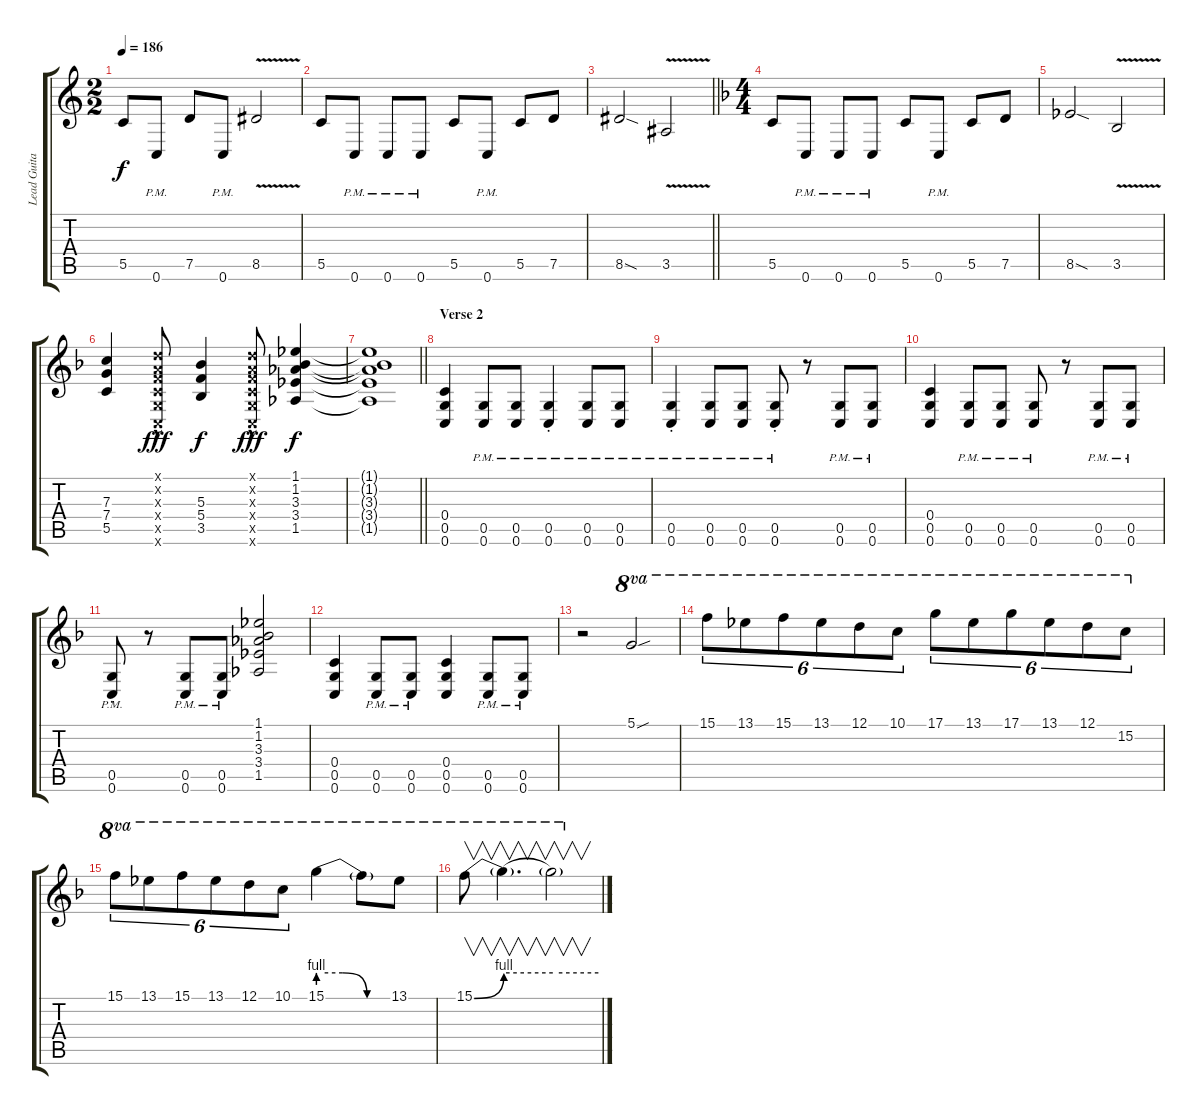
\track ("Lead Guitar" "Lead Guita") {instrument distortionguitar}
\staff {score tabs}
\tuning (D4 A3 F3 C3 G2 C2) {hide}
\ts (2 2)
\tempo 186
\clef g2
\ks c
5.5.8{dy f} 0.6{pm}.8 7.5.8 0.6{pm}.8 8.5{v}.2 |
5.5.8 0.6{pm}.8 0.6{pm}.8 0.6{pm}.8 5.5.8 0.6{pm}.8 5.5.8 7.5.8 |
\barLineRight lightlight
8.5{sod}.2 3.5{v}.2 |
\ts (4 4)
\ks f
5.5.8 0.6{pm}.8 0.6{pm}.8 0.6{pm}.8 5.5.8 0.6{pm}.8 5.5.8 7.5.8 |
8.5{sod}.2 3.5{v}.2 |
(7.3 7.4 5.5).4 (0.1{hac x} 0.2{hac x} 0.3{hac x} 0.4{hac x} 0.5{hac x} 0.6{hac x}).8{dy fff} (5.3 5.4 3.5).4{dy f} (0.1{hac x} 0.2{hac x} 0.3{hac x} 0.4{hac x} 0.5{hac x} 0.6{hac x}).8{dy fff} (1.1 1.2 3.3 3.4 1.5).4{dy f} |
\barLineRight lightlight
(1.1{t} 1.2{t} 3.3{t} 3.4{t} 1.5{t}).1 |
\section ("" "Verse 2")
(0.4 0.5 0.6).4 (0.5{pm} 0.6{pm}).8 (0.5{pm} 0.6{pm}).8 (0.5{pm st} 0.6{pm st}).4 (0.5{pm} 0.6{pm}).8 (0.5{pm} 0.6{pm}).8 |
(0.5{pm st} 0.6{pm st}).4 (0.5{pm} 0.6{pm}).8 (0.5{pm} 0.6{pm}).8 (0.5{pm st} 0.6{pm st}).8 r.8 (0.5{pm} 0.6{pm}).8 (0.5{pm} 0.6{pm}).8 |
(0.4 0.5 0.6).4 (0.5{pm} 0.6{pm}).8 (0.5{pm} 0.6{pm}).8 (0.5{pm} 0.6{pm}).8 r.8 (0.5{pm} 0.6{pm}).8 (0.5{pm} 0.6{pm}).8 |
(0.5{pm st} 0.6{pm st}).8 r.8 (0.5{pm} 0.6{pm}).8 (0.5{pm} 0.6{pm}).8 (1.1 1.2 3.3 3.4 1.5).2 |
(0.4 0.5 0.6).4 (0.5{pm} 0.6{pm}).8 (0.5{pm} 0.6{pm}).8 (0.4 0.5 0.6).4 (0.5{pm} 0.6{pm}).8 (0.5{pm} 0.6{pm}).8 |
r.2 5.1{sou}.2{ot 8va} |
15.1.8{tu (6 4) ot 8va} 13.1.8{tu (6 4) ot 8va} 15.1.8{tu (6 4) ot 8va} 13.1.8{tu (6 4) ot 8va} 12.1.8{tu (6 4) ot 8va} 10.1.8{tu (6 4) ot 8va} 17.1.8{tu (6 4) ot 8va} 13.1.8{tu (6 4) ot 8va} 17.1.8{tu (6 4) ot 8va} 13.1.8{tu (6 4) ot 8va} 12.1.8{tu (6 4) ot 8va} 15.2.8{tu (6 4) ot 8va} |
15.1.8{tu (6 4) ot 8va} 13.1.8{tu (6 4) ot 8va} 15.1.8{tu (6 4) ot 8va} 13.1.8{tu (6 4) ot 8va} 12.1.8{tu (6 4) ot 8va} 10.1.8{tu (6 4) ot 8va} 15.1{be (custom 0 4 20 4 40 0 60 0)}.4{ot 8va} 15.1{t}.8{ot 8va} 13.1.8{ot 8va} |
15.1{be (bend 0 0 60 4)}.8{v ot 8va} 15.1{be (hold 0 4 60 4) t}.4{v d ot 8va} 15.1{be (hold 0 4 60 4) t}.2{v ot 8va}
